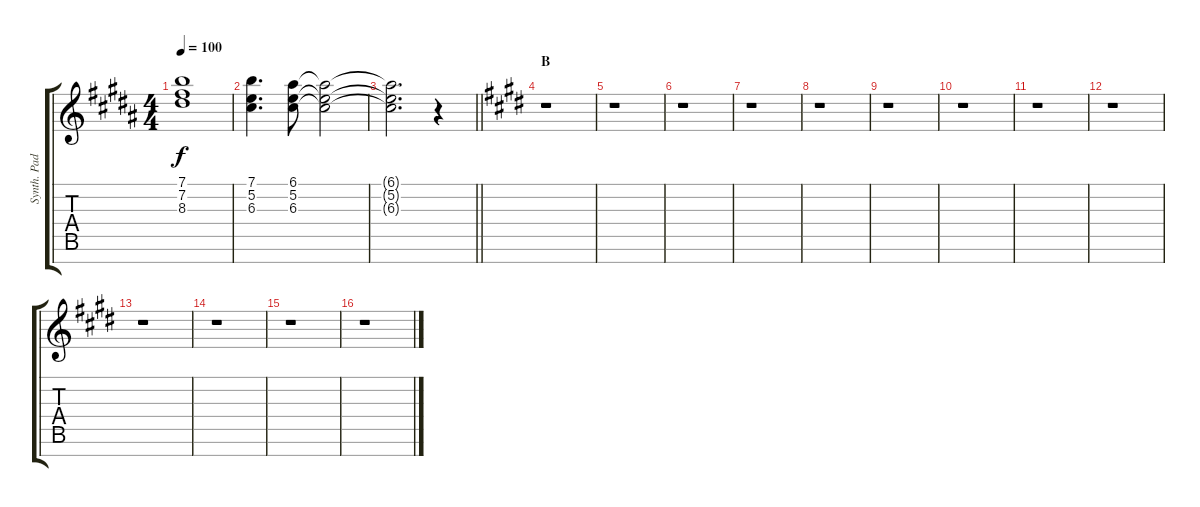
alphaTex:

\track ("Synth. Pad" "Synth. Pad") {instrument fx5brightness}
\staff {score tabs}
\tuning (E5 B4 G4 D4 A3 E3 B2) {hide}
\ts (4 4)
\tempo 100
\clef g2
\ks b
(7.1{t} 7.2{t} 8.3{t}).1{dy f} |
(7.1 5.2 6.3).4{d} (6.1 5.2 6.3).8 (6.1{t} 5.2{t} 6.3{t}).2 |
\barLineRight lightlight
(6.1{t} 5.2{t} 6.3{t}).2{d} r.4 |
\section ("" "B")
\ks e
r.1 |
r.1 |
r.1 |
r.1 |
r.1 |
r.1 |
r.1 |
r.1 |
r.1 |
r.1 |
r.1 |
r.1 |
r.1
